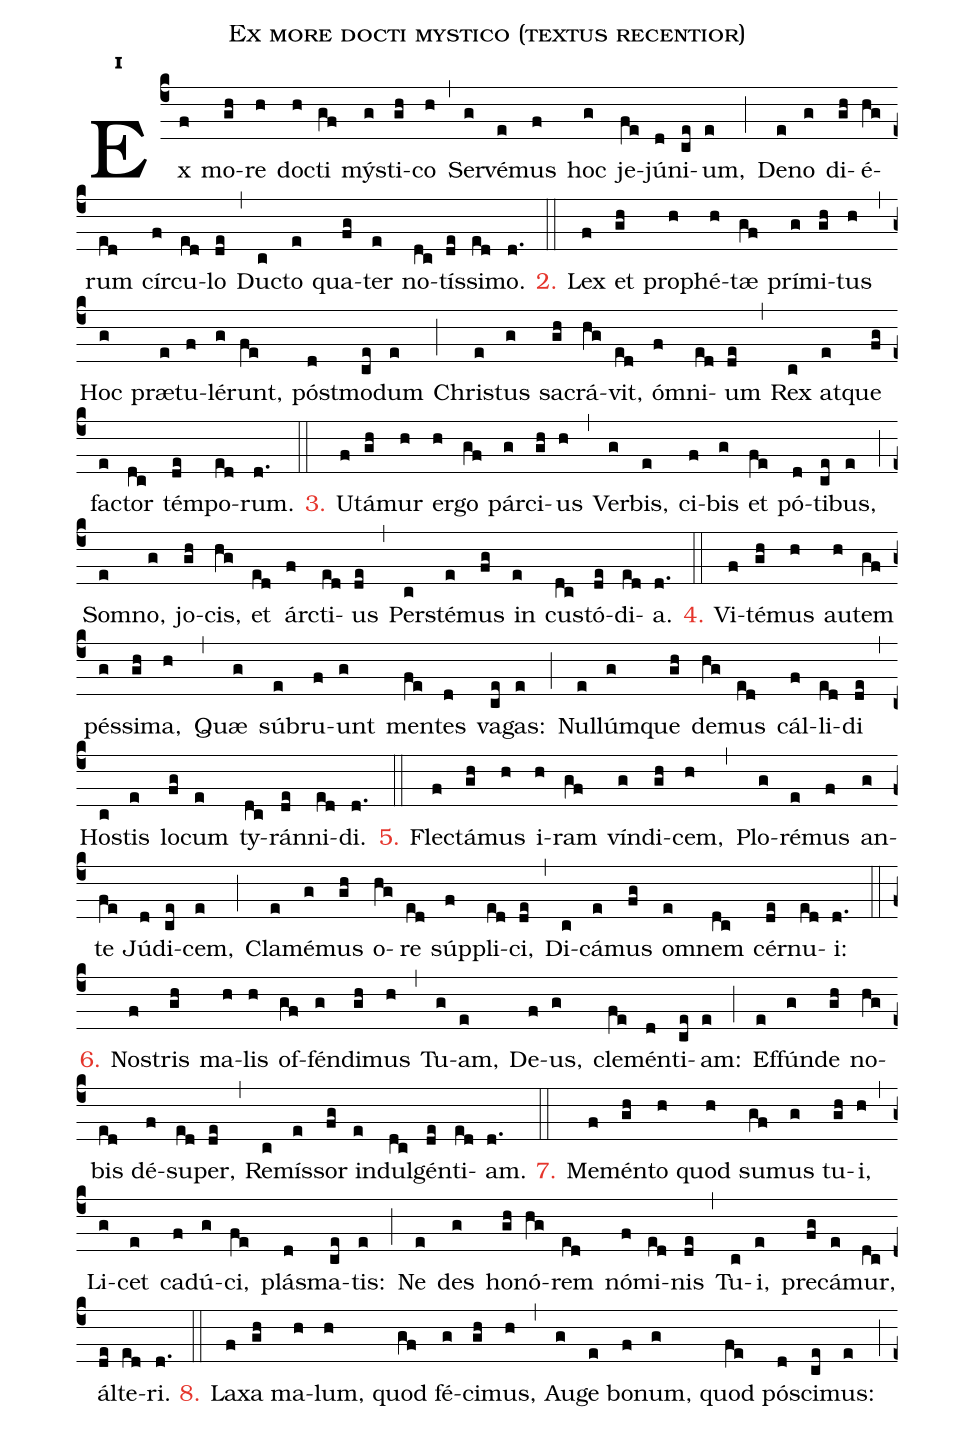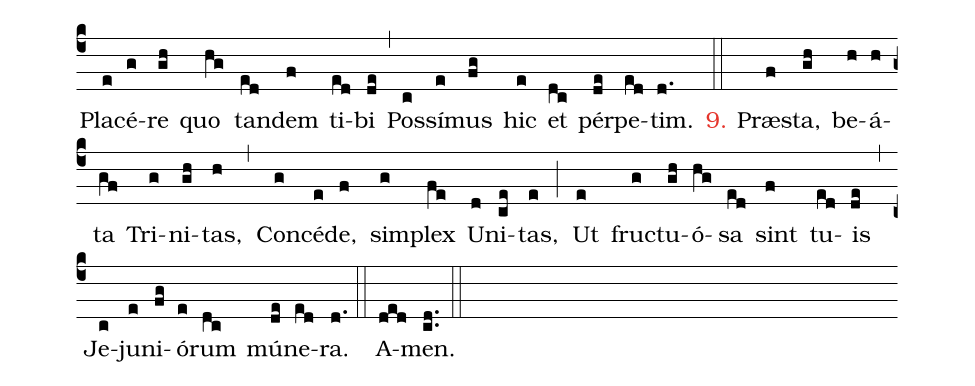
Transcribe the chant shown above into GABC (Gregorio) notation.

name:Ex more docti mystico (textus recentior);
office-part:hy;
mode:1;
%%
initial-style: 1;
name: Ex more docti mystico;
mode: 1;
office-part: Invitatorium;
annotation: Inv.;
annotation: i;
%%
(c4)Ex(f) mo(gh)re(h) doc(h)ti(gf) mýs(g)ti(gh)co(h) (,)
Ser(g)vé(e)mus(f) hoc(g) je(fe)jú(d)ni(ce)um,(e) (;)
De(e)no(g) di(gh)é(hg)rum(ed) cír(f)cu(ed)lo(de) (,)
Duc(c)to(e) qua(fg)ter(e) no(dc)tís(de)si(ed)mo.(d.) (::)

<c>2.</c> Lex(f) et(gh) pro(h)phé(h)tæ(gf) prí(g)mi(gh)tus(h) (,)
Hoc(g) præ(e)tu(f)lé(g)runt,(fe) póst(d)mo(ce)dum(e) (;)
Chris(e)tus(g) sa(gh)crá(hg)vit,(ed) óm(f)ni(ed)um(de) (,)
Rex(c) at(e)que(fg) fac(e)tor(dc) tém(de)po(ed)rum.(d.) (::)

<c>3.</c> U(f)tá(gh)mur(h) er(h)go(gf) pár(g)ci(gh)us(h) (,)
Ver(g)bis,(e) ci(f)bis(g) et(fe) pó(d)ti(ce)bus,(e) (;)
Som(e)no,(g) jo(gh)cis,(hg) et(ed) árc(f)ti(ed)us(de) (,)
Per(c)sté(e)mus(fg) in(e) cus(dc)tó(de)di(ed)a.(d.) (::)

<c>4.</c> Vi(f)té(gh)mus(h) au(h)tem(gf) pés(g)si(gh)ma,(h) (,)
Quæ(g) súb(e)ru(f)unt(g) men(fe)tes(d) va(ce)gas:(e) (;)
Nul(e)lúm(g)que(gh) de(hg)mus(ed) cál(f)li(ed)di(de) (,)
Hos(c)tis(e) lo(fg)cum(e) ty(dc)rán(de)ni(ed)di.(d.) (::)

<c>5.</c> Flec(f)tá(gh)mus(h) i(h)ram(gf) vín(g)di(gh)cem,(h) (,)
Plo(g)ré(e)mus(f) an(g)te(fe) Jú(d)di(ce)cem,(e) (;)
Cla(e)mé(g)mus(gh) o(hg)re(ed) súp(f)pli(ed)ci,(de) (,)
Di(c)cá(e)mus(fg) om(e)nem(dc) cér(de)nu(ed)i:(d.) (::)

<c>6.</c> Nos(f)tris(gh) ma(h)lis(h) of(gf)fén(g)di(gh)mus(h) (,)
Tu(g)am,(e) De(f)us,(g) cle(fe)mén(d)ti(ce)am:(e) (;)
Ef(e)fún(g)de(gh) no(hg)bis(ed) dé(f)su(ed)per,(de) (,)
Re(c)mís(e)sor(fg) in(e)dul(dc)gén(de)ti(ed)am.(d.) (::)

<c>7.</c> Me(f)mén(gh)to(h) quod(h) su(gf)mus(g) tu(gh)i,(h) (,)
Li(g)cet(e) ca(f)dú(g)ci,(fe) plás(d)ma(ce)tis:(e) (;)
Ne(e) des(g) ho(gh)nó(hg)rem(ed) nó(f)mi(ed)nis(de) (,)
Tu(c)i,(e) pre(fg)cá(e)mur,(dc) ál(de)te(ed)ri.(d.) (::)

<c>8.</c> La(f)xa(gh) ma(h)lum,(h) quod(gf) fé(g)ci(gh)mus,(h) (,)
Au(g)ge(e) bo(f)num,(g) quod(fe) pó(d)sci(ce)mus:(e) (;)
Pla(e)cé(g)re(gh) quo(hg) tan(ed)dem(f) ti(ed)bi(de) (,)
Pos(c)sí(e)mus(fg) hic(e) et(dc) pér(de)pe(ed)tim.(d.) (::)

<c>9.</c> Præ(f)sta,(gh) be(h)á(h)ta(gf) Tri(g)ni(gh)tas,(h) (,)
Con(g)cé(e)de,(f) sim(g)plex(fe) U(d)ni(ce)tas,(e) (;)
Ut(e) fruc(g)tu(gh)ó(hg)sa(ed) sint(f) tu(ed)is(de) (,)
Je(c)ju(e)ni(fg)ó(e)rum(dc) mú(de)ne(ed)ra.(d.) (::)
A(ded)men.(cd..) (::)
